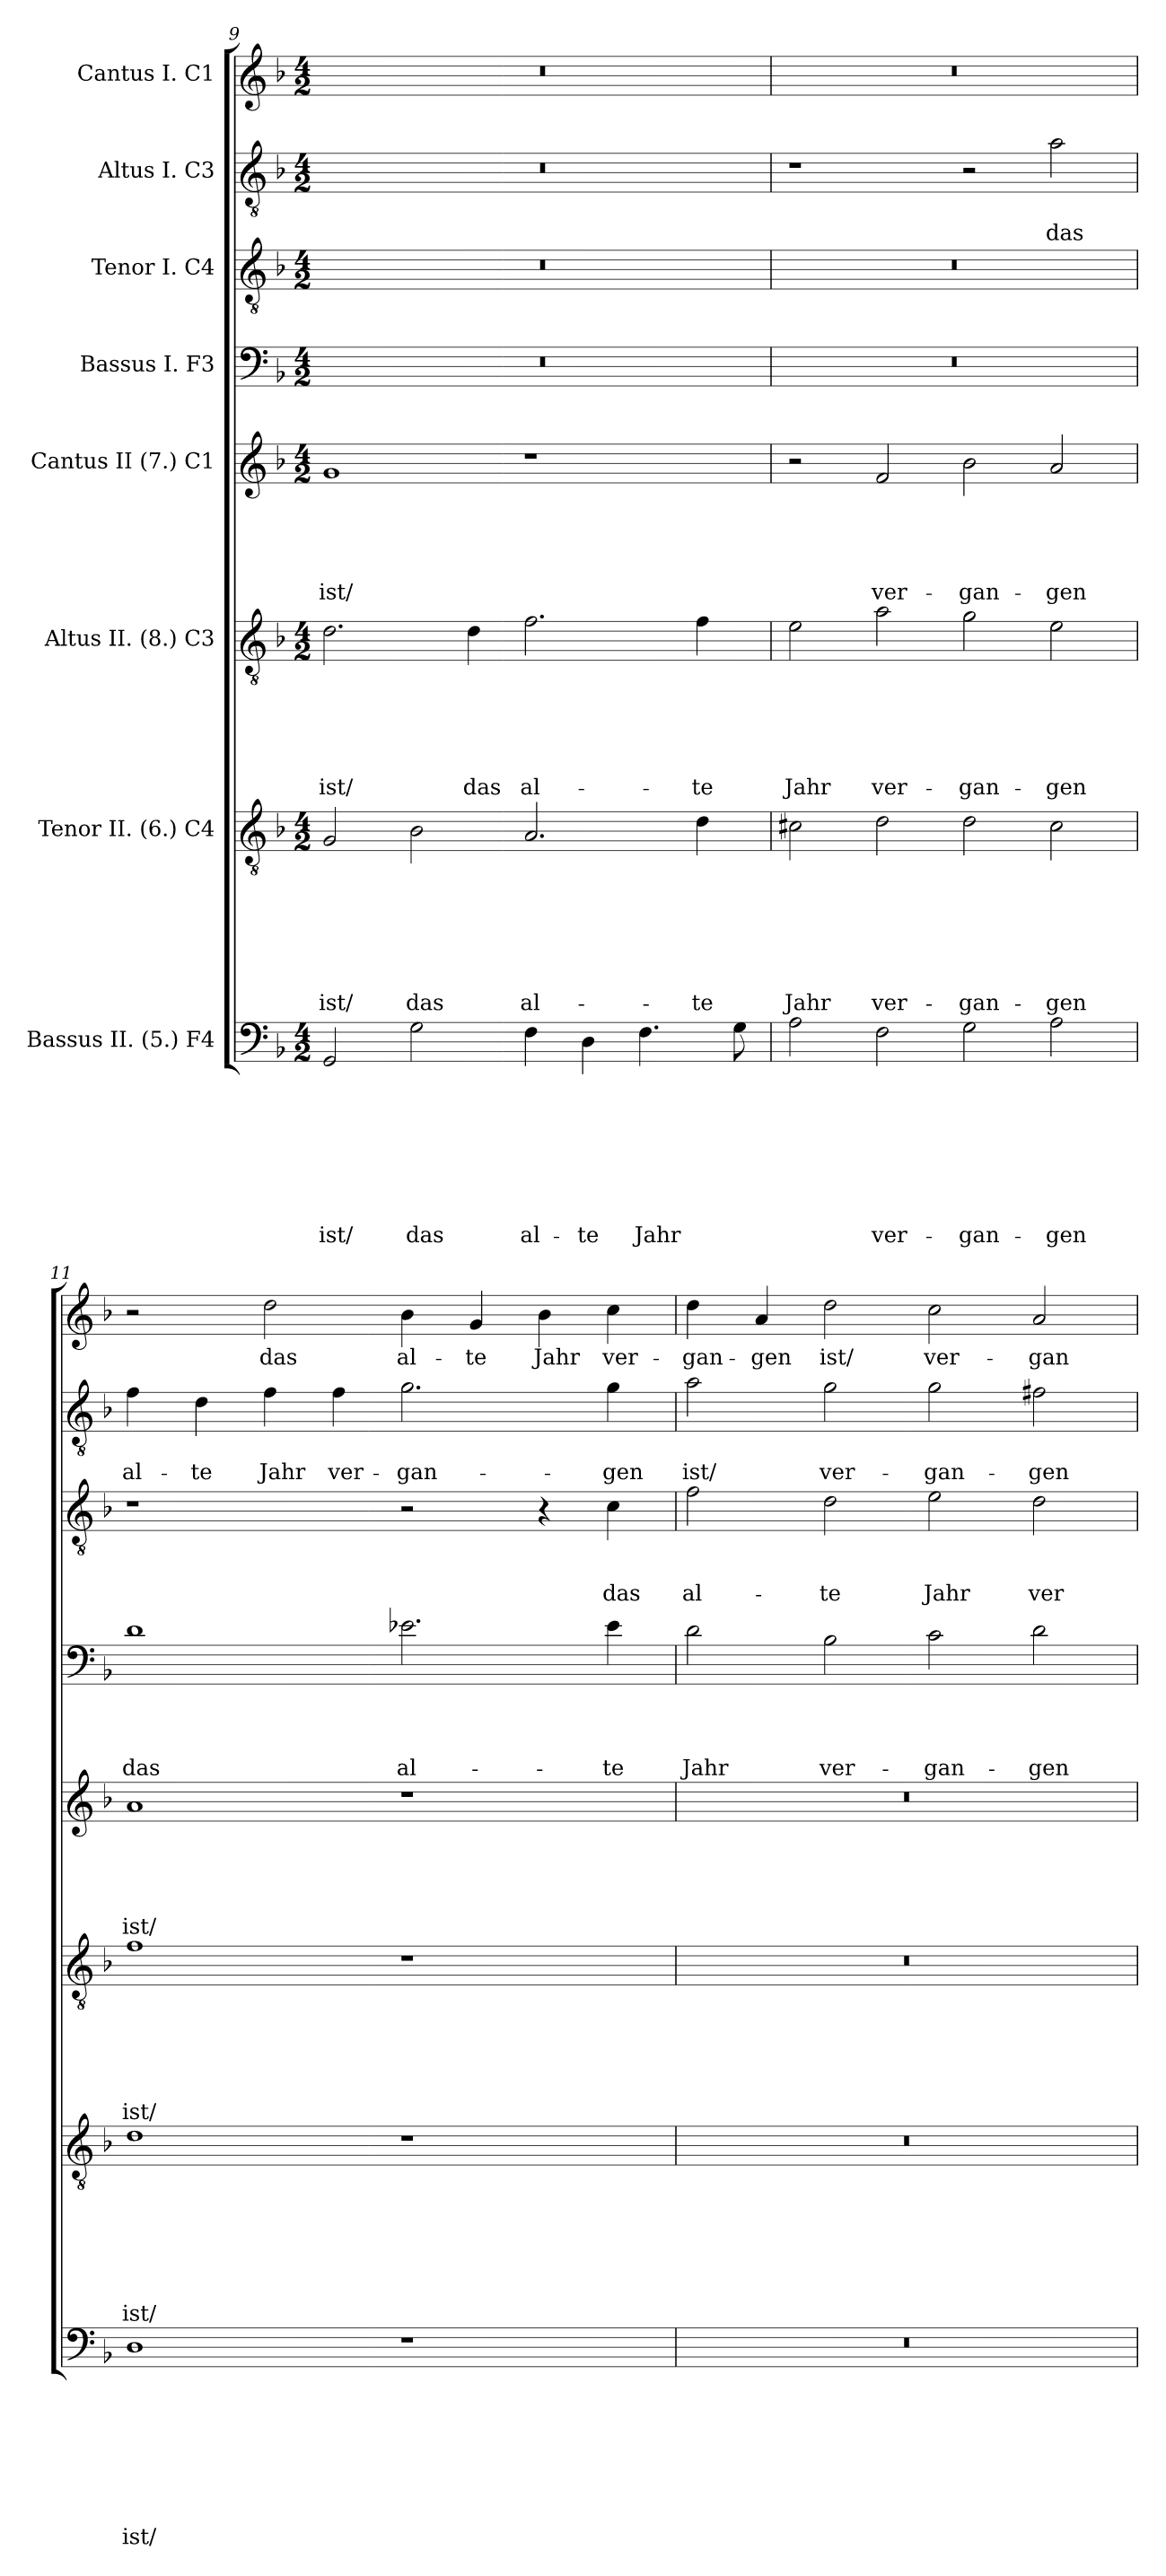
**kern	**text	**text	**text	**text	**text	**text	**text	**text	**kern	**text	**text	**text	**text	**text	**text	**text	**kern	**text	**text	**text	**text	**text	**text	**kern	**text	**text	**text	**text	**text	**kern	**text	**text	**text	**text	**kern	**text	**text	**text	**kern	**text	**text	**kern	**text
*part8	*part8	*part8	*part8	*part8	*part8	*part8	*part8	*part8	*part7	*part7	*part7	*part7	*part7	*part7	*part7	*part7	*part6	*part6	*part6	*part6	*part6	*part6	*part6	*part5	*part5	*part5	*part5	*part5	*part5	*part4	*part4	*part4	*part4	*part4	*part3	*part3	*part3	*part3	*part2	*part2	*part2	*part1	*part1
*staff8	*staff8	*staff8	*staff8	*staff8	*staff8	*staff8	*staff8	*staff8	*staff7	*staff7	*staff7	*staff7	*staff7	*staff7	*staff7	*staff7	*staff6	*staff6	*staff6	*staff6	*staff6	*staff6	*staff6	*staff5	*staff5	*staff5	*staff5	*staff5	*staff5	*staff4	*staff4	*staff4	*staff4	*staff4	*staff3	*staff3	*staff3	*staff3	*staff2	*staff2	*staff2	*staff1	*staff1
*I"Bassus II. (5.) F4	*	*	*	*	*	*	*	*	*I"Tenor II. (6.) C4	*	*	*	*	*	*	*	*I"Altus II. (8.) C3	*	*	*	*	*	*	*I"Cantus  II (7.) C1	*	*	*	*	*	*I"Bassus I. F3	*	*	*	*	*I"Tenor I.  C4	*	*	*	*I"Altus I. C3	*	*	*I"Cantus I. C1	*
*clefF4	*	*	*	*	*	*	*	*	*clefGv2	*	*	*	*	*	*	*	*clefGv2	*	*	*	*	*	*	*clefG2	*	*	*	*	*	*clefF4	*	*	*	*	*clefGv2	*	*	*	*clefGv2	*	*	*clefG2	*
*k[b-]	*	*	*	*	*	*	*	*	*k[b-]	*	*	*	*	*	*	*	*k[b-]	*	*	*	*	*	*	*k[b-]	*	*	*	*	*	*k[b-]	*	*	*	*	*k[b-]	*	*	*	*k[b-]	*	*	*k[b-]	*
*F:	*	*	*	*	*	*	*	*	*F:	*	*	*	*	*	*	*	*F:	*	*	*	*	*	*	*F:	*	*	*	*	*	*F:	*	*	*	*	*F:	*	*	*	*F:	*	*	*F:	*
*M4/2	*	*	*	*	*	*	*	*	*M4/2	*	*	*	*	*	*	*	*M4/2	*	*	*	*	*	*	*M4/2	*	*	*	*	*	*M4/2	*	*	*	*	*M4/2	*	*	*	*M4/2	*	*	*M4/2	*
=9	=9	=9	=9	=9	=9	=9	=9	=9	=9	=9	=9	=9	=9	=9	=9	=9	=9	=9	=9	=9	=9	=9	=9	=9	=9	=9	=9	=9	=9	=9	=9	=9	=9	=9	=9	=9	=9	=9	=9	=9	=9	=9	=9
!	!	!	!	!	!	!	!	!LO:LY:b	!	!	!	!	!	!	!	!LO:LY:b	!	!	!	!	!	!	!LO:LY:b	!	!	!	!	!	!LO:LY:b	!	!	!	!	!	!	!	!	!	!	!	!	!	!
2GG/	.	.	.	.	.	.	.	ist/	2G/	.	.	.	.	.	.	ist/	2.d\	.	.	.	.	.	ist/	1g	.	.	.	.	ist/	0r	.	.	.	.	0r	.	.	.	0r	.	.	0r	.
!	!	!	!	!	!	!	!	!LO:LY:b	!	!	!	!	!	!	!	!LO:LY:b	!	!	!	!	!	!	!	!	!	!	!	!	!	!	!	!	!	!	!	!	!	!	!	!	!	!	!
2G\	.	.	.	.	.	.	.	das	2B-\	.	.	.	.	.	.	das	.	.	.	.	.	.	.	.	.	.	.	.	.	.	.	.	.	.	.	.	.	.	.	.	.	.	.
!	!	!	!	!	!	!	!	!	!	!	!	!	!	!	!	!	!	!	!	!	!	!	!LO:LY:b	!	!	!	!	!	!	!	!	!	!	!	!	!	!	!	!	!	!	!	!
.	.	.	.	.	.	.	.	.	.	.	.	.	.	.	.	.	4d\	.	.	.	.	.	das	.	.	.	.	.	.	.	.	.	.	.	.	.	.	.	.	.	.	.	.
!	!	!	!	!	!	!	!	!LO:LY:b	!	!	!	!	!	!	!	!LO:LY:b	!	!	!	!	!	!	!LO:LY:b	!	!	!	!	!	!	!	!	!	!	!	!	!	!	!	!	!	!	!	!
4F\	.	.	.	.	.	.	.	al-	2.A/	.	.	.	.	.	.	al-	2.f\	.	.	.	.	.	al-	1r	.	.	.	.	.	.	.	.	.	.	.	.	.	.	.	.	.	.	.
!	!	!	!	!	!	!	!	!LO:LY:b	!	!	!	!	!	!	!	!	!	!	!	!	!	!	!	!	!	!	!	!	!	!	!	!	!	!	!	!	!	!	!	!	!	!	!
4D\	.	.	.	.	.	.	.	-te	.	.	.	.	.	.	.	.	.	.	.	.	.	.	.	.	.	.	.	.	.	.	.	.	.	.	.	.	.	.	.	.	.	.	.
!	!	!	!	!	!	!	!	!LO:LY:b	!	!	!	!	!	!	!	!	!	!	!	!	!	!	!	!	!	!	!	!	!	!	!	!	!	!	!	!	!	!	!	!	!	!	!
4.F\	.	.	.	.	.	.	.	Jahr	.	.	.	.	.	.	.	.	.	.	.	.	.	.	.	.	.	.	.	.	.	.	.	.	.	.	.	.	.	.	.	.	.	.	.
!	!	!	!	!	!	!	!	!	!	!	!	!	!	!	!	!LO:LY:b	!	!	!	!	!	!	!LO:LY:b	!	!	!	!	!	!	!	!	!	!	!	!	!	!	!	!	!	!	!	!
.	.	.	.	.	.	.	.	.	4d\	.	.	.	.	.	.	-te	4f\	.	.	.	.	.	-te	.	.	.	.	.	.	.	.	.	.	.	.	.	.	.	.	.	.	.	.
8G\	.	.	.	.	.	.	.	.	.	.	.	.	.	.	.	.	.	.	.	.	.	.	.	.	.	.	.	.	.	.	.	.	.	.	.	.	.	.	.	.	.	.	.
=10	=10	=10	=10	=10	=10	=10	=10	=10	=10	=10	=10	=10	=10	=10	=10	=10	=10	=10	=10	=10	=10	=10	=10	=10	=10	=10	=10	=10	=10	=10	=10	=10	=10	=10	=10	=10	=10	=10	=10	=10	=10	=10	=10
!	!	!	!	!	!	!	!	!	!	!	!	!	!	!	!	!LO:LY:b	!	!	!	!	!	!	!LO:LY:b	!	!	!	!	!	!	!	!	!	!	!	!	!	!	!	!	!	!	!	!
2A\	.	.	.	.	.	.	.	.	2c#\	.	.	.	.	.	.	Jahr	2e\	.	.	.	.	.	Jahr	2r	.	.	.	.	.	0r	.	.	.	.	0r	.	.	.	1r	.	.	0r	.
!	!	!	!	!	!	!	!	!LO:LY:b	!	!	!	!	!	!	!	!LO:LY:b	!	!	!	!	!	!	!LO:LY:b	!	!	!	!	!	!LO:LY:b	!	!	!	!	!	!	!	!	!	!	!	!	!	!
2F\	.	.	.	.	.	.	.	ver-	2d\	.	.	.	.	.	.	ver-	2a\	.	.	.	.	.	ver-	2f/	.	.	.	.	ver-	.	.	.	.	.	.	.	.	.	.	.	.	.	.
!	!	!	!	!	!	!	!	!LO:LY:b	!	!	!	!	!	!	!	!LO:LY:b	!	!	!	!	!	!	!LO:LY:b	!	!	!	!	!	!LO:LY:b	!	!	!	!	!	!	!	!	!	!	!	!	!	!
2G\	.	.	.	.	.	.	.	-gan-	2d\	.	.	.	.	.	.	-gan-	2g\	.	.	.	.	.	-gan-	2b-\	.	.	.	.	-gan-	.	.	.	.	.	.	.	.	.	2r	.	.	.	.
!	!	!	!	!	!	!	!	!LO:LY:b	!	!	!	!	!	!	!	!LO:LY:b	!	!	!	!	!	!	!LO:LY:b	!	!	!	!	!	!LO:LY:b	!	!	!	!	!	!	!	!	!	!	!	!LO:LY:b	!	!
2A\	.	.	.	.	.	.	.	-gen	2c#\	.	.	.	.	.	.	-gen	2e\	.	.	.	.	.	-gen	2a/	.	.	.	.	-gen	.	.	.	.	.	.	.	.	.	2a\	.	das	.	.
!!LO:PB:g=z
=11	=11	=11	=11	=11	=11	=11	=11	=11	=11	=11	=11	=11	=11	=11	=11	=11	=11	=11	=11	=11	=11	=11	=11	=11	=11	=11	=11	=11	=11	=11	=11	=11	=11	=11	=11	=11	=11	=11	=11	=11	=11	=11	=11
!	!	!	!	!	!	!	!	!LO:LY:b	!	!	!	!	!	!	!	!LO:LY:b	!	!	!	!	!	!	!LO:LY:b	!	!	!	!	!	!LO:LY:b	!	!	!	!	!LO:LY:b	!	!	!	!	!	!	!LO:LY:b	!	!
1D	.	.	.	.	.	.	.	ist/	1d	.	.	.	.	.	.	ist/	1f	.	.	.	.	.	ist/	1a	.	.	.	.	ist/	1d	.	.	.	das	1r	.	.	.	4f\	.	al-	2r	.
!	!	!	!	!	!	!	!	!	!	!	!	!	!	!	!	!	!	!	!	!	!	!	!	!	!	!	!	!	!	!	!	!	!	!	!	!	!	!	!	!	!LO:LY:b	!	!
.	.	.	.	.	.	.	.	.	.	.	.	.	.	.	.	.	.	.	.	.	.	.	.	.	.	.	.	.	.	.	.	.	.	.	.	.	.	.	4d\	.	-te	.	.
!	!	!	!	!	!	!	!	!	!	!	!	!	!	!	!	!	!	!	!	!	!	!	!	!	!	!	!	!	!	!	!	!	!	!	!	!	!	!	!	!	!LO:LY:b	!	!LO:LY:b
.	.	.	.	.	.	.	.	.	.	.	.	.	.	.	.	.	.	.	.	.	.	.	.	.	.	.	.	.	.	.	.	.	.	.	.	.	.	.	4f\	.	Jahr	2dd\	das
!	!	!	!	!	!	!	!	!	!	!	!	!	!	!	!	!	!	!	!	!	!	!	!	!	!	!	!	!	!	!	!	!	!	!	!	!	!	!	!	!	!LO:LY:b	!	!
.	.	.	.	.	.	.	.	.	.	.	.	.	.	.	.	.	.	.	.	.	.	.	.	.	.	.	.	.	.	.	.	.	.	.	.	.	.	.	4f\	.	ver-	.	.
!	!	!	!	!	!	!	!	!	!	!	!	!	!	!	!	!	!	!	!	!	!	!	!	!	!	!	!	!	!	!	!	!	!	!LO:LY:b	!	!	!	!	!	!	!LO:LY:b	!	!LO:LY:b
1r	.	.	.	.	.	.	.	.	1r	.	.	.	.	.	.	.	1r	.	.	.	.	.	.	1r	.	.	.	.	.	2.e-X\	.	.	.	al-	2r	.	.	.	2.g\	.	-gan-	4b-\	al-
!	!	!	!	!	!	!	!	!	!	!	!	!	!	!	!	!	!	!	!	!	!	!	!	!	!	!	!	!	!	!	!	!	!	!	!	!	!	!	!	!	!	!	!LO:LY:b
.	.	.	.	.	.	.	.	.	.	.	.	.	.	.	.	.	.	.	.	.	.	.	.	.	.	.	.	.	.	.	.	.	.	.	.	.	.	.	.	.	.	4g/	-te
!	!	!	!	!	!	!	!	!	!	!	!	!	!	!	!	!	!	!	!	!	!	!	!	!	!	!	!	!	!	!	!	!	!	!	!	!	!	!	!	!	!	!	!LO:LY:b
.	.	.	.	.	.	.	.	.	.	.	.	.	.	.	.	.	.	.	.	.	.	.	.	.	.	.	.	.	.	.	.	.	.	.	4r	.	.	.	.	.	.	4b-\	Jahr
!	!	!	!	!	!	!	!	!	!	!	!	!	!	!	!	!	!	!	!	!	!	!	!	!	!	!	!	!	!	!	!	!	!	!LO:LY:b	!	!	!	!LO:LY:b	!	!	!LO:LY:b	!	!LO:LY:b
.	.	.	.	.	.	.	.	.	.	.	.	.	.	.	.	.	.	.	.	.	.	.	.	.	.	.	.	.	.	4e-\	.	.	.	-te	4c\	.	.	das	4g\	.	-gen	4cc\	ver-
=12	=12	=12	=12	=12	=12	=12	=12	=12	=12	=12	=12	=12	=12	=12	=12	=12	=12	=12	=12	=12	=12	=12	=12	=12	=12	=12	=12	=12	=12	=12	=12	=12	=12	=12	=12	=12	=12	=12	=12	=12	=12	=12	=12
!	!	!	!	!	!	!	!	!	!	!	!	!	!	!	!	!	!	!	!	!	!	!	!	!	!	!	!	!	!	!	!	!	!	!LO:LY:b	!	!	!	!LO:LY:b	!	!	!LO:LY:b	!	!LO:LY:b
0r	.	.	.	.	.	.	.	.	0r	.	.	.	.	.	.	.	0r	.	.	.	.	.	.	0r	.	.	.	.	.	2d\	.	.	.	Jahr	2f\	.	.	al-	2a\	.	ist/	4dd\	-gan-
!	!	!	!	!	!	!	!	!	!	!	!	!	!	!	!	!	!	!	!	!	!	!	!	!	!	!	!	!	!	!	!	!	!	!	!	!	!	!	!	!	!	!	!LO:LY:b
.	.	.	.	.	.	.	.	.	.	.	.	.	.	.	.	.	.	.	.	.	.	.	.	.	.	.	.	.	.	.	.	.	.	.	.	.	.	.	.	.	.	4a/	-gen
!	!	!	!	!	!	!	!	!	!	!	!	!	!	!	!	!	!	!	!	!	!	!	!	!	!	!	!	!	!	!	!	!	!	!LO:LY:b	!	!	!	!LO:LY:b	!	!	!LO:LY:b	!	!LO:LY:b
.	.	.	.	.	.	.	.	.	.	.	.	.	.	.	.	.	.	.	.	.	.	.	.	.	.	.	.	.	.	2B-\	.	.	.	ver-	2d\	.	.	-te	2g\	.	ver-	2dd\	ist/
!	!	!	!	!	!	!	!	!	!	!	!	!	!	!	!	!	!	!	!	!	!	!	!	!	!	!	!	!	!	!	!	!	!	!LO:LY:b	!	!	!	!LO:LY:b	!	!	!LO:LY:b	!	!LO:LY:b
.	.	.	.	.	.	.	.	.	.	.	.	.	.	.	.	.	.	.	.	.	.	.	.	.	.	.	.	.	.	2c\	.	.	.	-gan-	2e\	.	.	Jahr	2g\	.	-gan-	2cc\	ver-
!	!	!	!	!	!	!	!	!	!	!	!	!	!	!	!	!	!	!	!	!	!	!	!	!	!	!	!	!	!	!	!	!	!	!LO:LY:b	!	!	!	!LO:LY:b	!	!	!LO:LY:b	!	!LO:LY:b
.	.	.	.	.	.	.	.	.	.	.	.	.	.	.	.	.	.	.	.	.	.	.	.	.	.	.	.	.	.	2d\	.	.	.	-gen	2d\	.	.	ver-	2f#X\	.	-gen	2a/	-gan-
=	=	=	=	=	=	=	=	=	=	=	=	=	=	=	=	=	=	=	=	=	=	=	=	=	=	=	=	=	=	=	=	=	=	=	=	=	=	=	=	=	=	=	=
*-	*-	*-	*-	*-	*-	*-	*-	*-	*-	*-	*-	*-	*-	*-	*-	*-	*-	*-	*-	*-	*-	*-	*-	*-	*-	*-	*-	*-	*-	*-	*-	*-	*-	*-	*-	*-	*-	*-	*-	*-	*-	*-	*-
